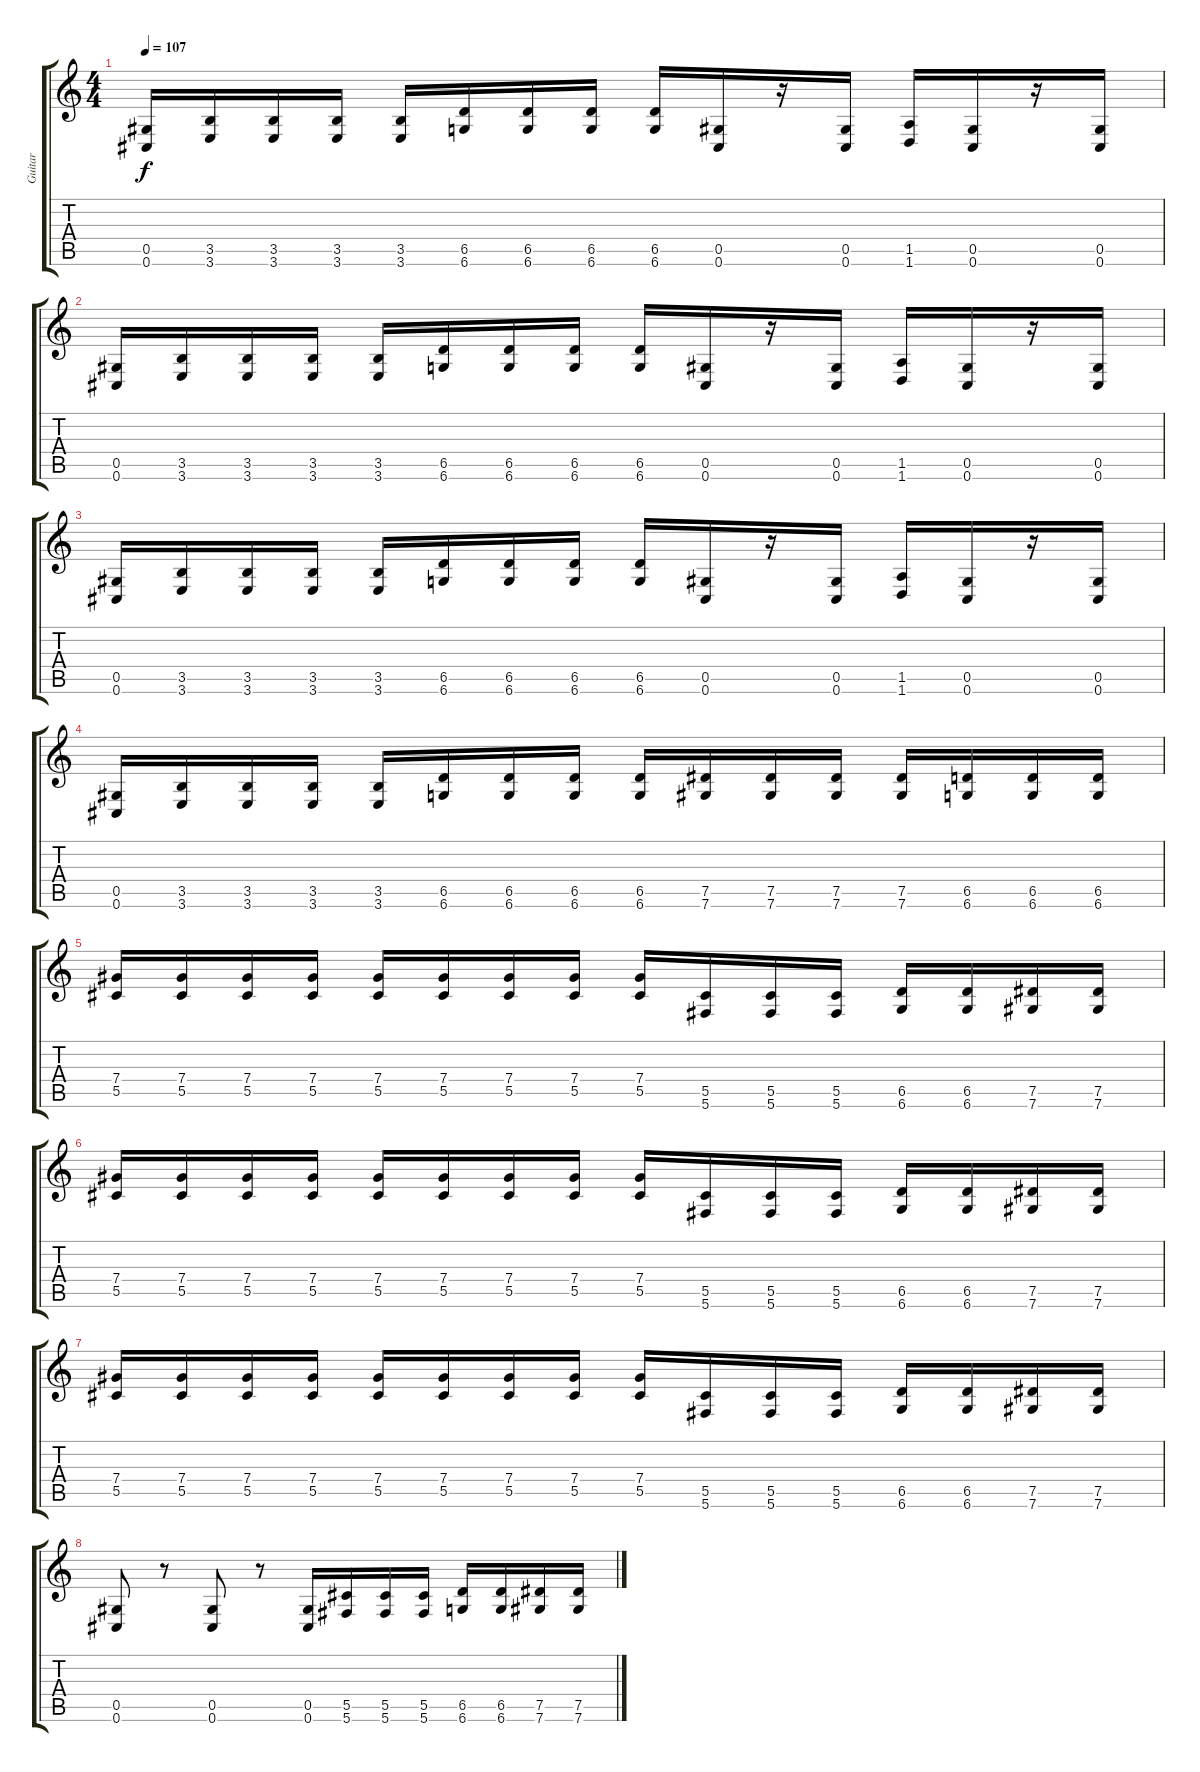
\track ("Guitar" "Guitar") {instrument distortionguitar}
\staff {score tabs}
\tuning (Eb4 Bb3 Gb3 Db3 Ab2 Db2) {hide}
\ts (4 4)
\tempo 107
\clef g2
\ks c
(0.5 0.6).16{dy f} (3.5 3.6).16 (3.5 3.6).16 (3.5 3.6).16 (3.5 3.6).16 (6.5 6.6).16 (6.5 6.6).16 (6.5 6.6).16 (6.5 6.6).16 (0.5 0.6).16 r.16 (0.5 0.6).16 (1.5 1.6).16 (0.5 0.6).16 r.16 (0.5 0.6).16 |
(0.5 0.6).16 (3.5 3.6).16 (3.5 3.6).16 (3.5 3.6).16 (3.5 3.6).16 (6.5 6.6).16 (6.5 6.6).16 (6.5 6.6).16 (6.5 6.6).16 (0.5 0.6).16 r.16 (0.5 0.6).16 (1.5 1.6).16 (0.5 0.6).16 r.16 (0.5 0.6).16 |
(0.5 0.6).16 (3.5 3.6).16 (3.5 3.6).16 (3.5 3.6).16 (3.5 3.6).16 (6.5 6.6).16 (6.5 6.6).16 (6.5 6.6).16 (6.5 6.6).16 (0.5 0.6).16 r.16 (0.5 0.6).16 (1.5 1.6).16 (0.5 0.6).16 r.16 (0.5 0.6).16 |
(0.5 0.6).16{volume 11 instrument overdrivenguitar} (3.5 3.6).16 (3.5 3.6).16 (3.5 3.6).16 (3.5 3.6).16 (6.5 6.6).16 (6.5 6.6).16 (6.5 6.6).16 (6.5 6.6).16 (7.5 7.6).16 (7.5 7.6).16 (7.5 7.6).16 (7.5 7.6).16 (6.5 6.6).16 (6.5 6.6).16 (6.5 6.6).16 |
(7.4 5.5).16{volume 16 instrument distortionguitar} (7.4 5.5).16 (7.4 5.5).16 (7.4 5.5).16 (7.4 5.5).16 (7.4 5.5).16 (7.4 5.5).16 (7.4 5.5).16 (7.4 5.5).16 (5.5 5.6).16 (5.5 5.6).16 (5.5 5.6).16 (6.5 6.6).16 (6.5 6.6).16 (7.5 7.6).16 (7.5 7.6).16 |
(7.4 5.5).16 (7.4 5.5).16 (7.4 5.5).16 (7.4 5.5).16 (7.4 5.5).16 (7.4 5.5).16 (7.4 5.5).16 (7.4 5.5).16 (7.4 5.5).16 (5.5 5.6).16 (5.5 5.6).16 (5.5 5.6).16 (6.5 6.6).16 (6.5 6.6).16 (7.5 7.6).16 (7.5 7.6).16 |
(7.4 5.5).16 (7.4 5.5).16 (7.4 5.5).16 (7.4 5.5).16 (7.4 5.5).16 (7.4 5.5).16 (7.4 5.5).16 (7.4 5.5).16 (7.4 5.5).16 (5.5 5.6).16 (5.5 5.6).16 (5.5 5.6).16 (6.5 6.6).16 (6.5 6.6).16 (7.5 7.6).16 (7.5 7.6).16 |
(0.5 0.6).8 r.8 (0.5 0.6).8 r.8 (0.5 0.6).16 (5.5 5.6).16 (5.5 5.6).16 (5.5 5.6).16 (6.5 6.6).16 (6.5 6.6).16 (7.5 7.6).16 (7.5 7.6).16
